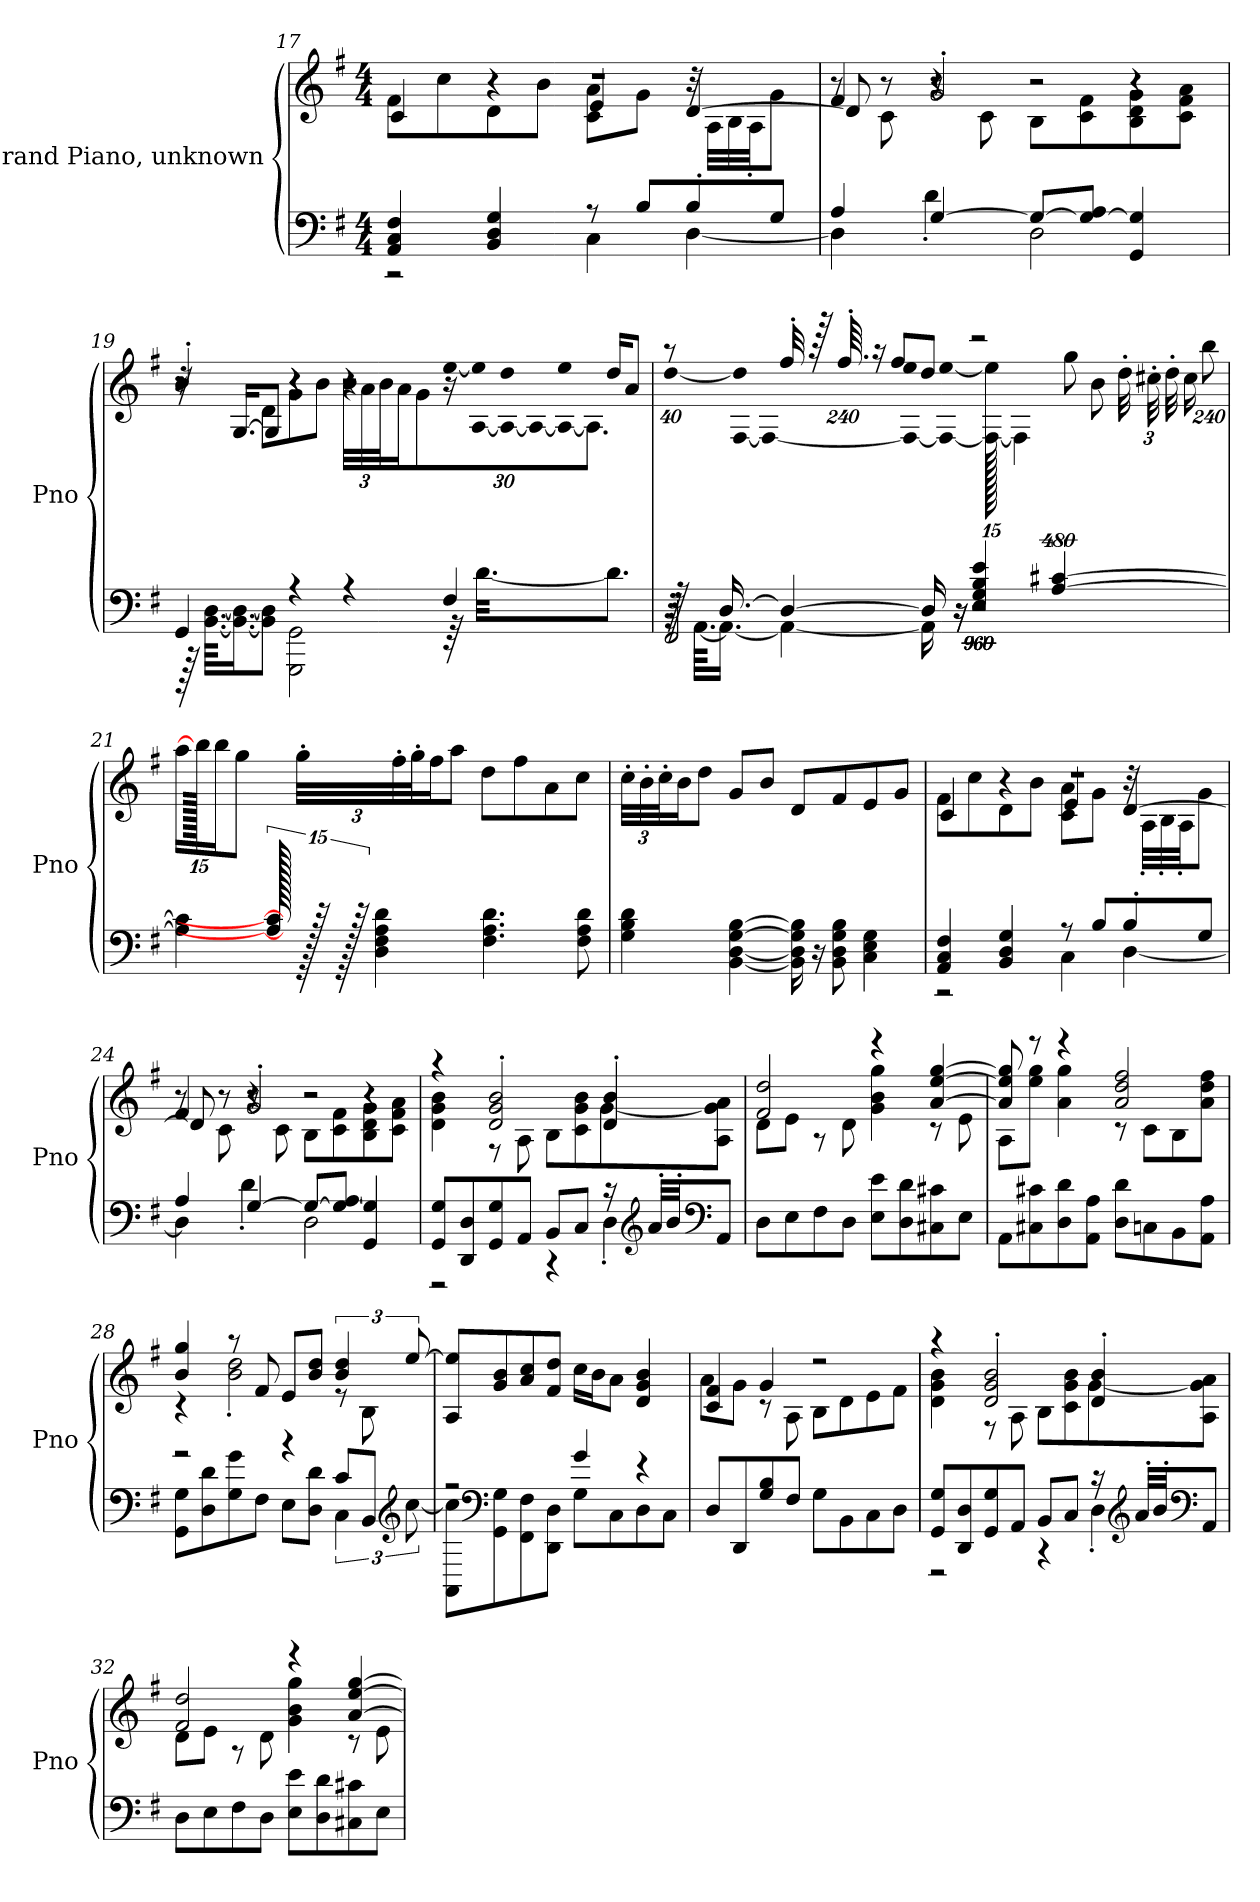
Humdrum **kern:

**kern	**kern
*part1	*part1
*staff2	*staff1
*I"Grand Piano, unknown	*
*I'Pno	*
*clefF4	*clefG2
*k[f#]	*k[f#]
*M4/4	*M4/4
=17	=17
*^	*^
*	*	*	*^
4AA/ 4C/ 4F#/	2r	1r	8f#\L	4c/
.	.	.	8cc\	.
4BB/ 4D/ 4G/	.	.	8d\	4r
.	.	.	8b\J	.
8r	4C\	.	8c\ 8a\L	4e/
8B/L	.	.	8g\J	.
8B'/	[4D\	.	32r	[4d/
.	.	.	32A\LLL	.
.	.	.	32B\	.
.	.	.	32A'\JJ	.
8G/J	.	.	8g\J	.
!!LO:LB:g=z	!!	!!
=18	=18	=18	=18	=18
4A/	4D\]	4f#/	8r	8d/]
.	.	.	8c\	8r
[4G/	4d'\	2g'/	8r	4r
.	.	.	8c\	.
8G/L_	2D\	.	8B\L	2r
8G/_ 8A/J	.	.	8c\ 8f#\	.
4GG/ 4G/]	.	4r	8B\ 8d\ 8g\	.
.	.	.	8c\ 8f#\ 8a\J	.
=19	=19	=19	=19	=19
4GG/	128r	4b'/	8r	32r
.	[64.BB\ [64.D\KKLL	.	.	.
.	16.BB\_ 16.D\_J	.	.	[16.G/KL
.	8BB\] 8D\]J	.	8d\L	8G/J]
4r	2GGG\ 2GG\	4r	8g\	4r
.	.	.	8b\J	.
*	*	*	*Xbrackettup	*
4r	.	4r	48b\LLL	2r
.	.	.	48a\	.
.	.	.	48b\J	.
.	.	.	16a\J	.
.	.	.	8g\	.
!	!	!	!LO:N:vis=256	!
4F#/	64r	16r	[1920%17ee\LLLL	.
!	!	!	!LO:N:vis=256	!
.	.	.	[1920%17A\ 1920%17ee\]J	.
.	[32.d\KKL	.	.	.
!	!	!	!LO:N:vis=64	!
.	.	.	960%17A\_ 960%17dd\	.
!	!	!	!LO:N:vis=256	!
.	.	.	1920%17A\K_	.
!	!	!	!LO:N:vis=64	!
.	.	.	960%17A\_ 960%17ee\JJJ	.
.	.	.	8.A\J]	.
.	8.d\J]	16dd/KL	.	.
.	.	8a/J	.	.
.	.	.	1920ryy	.
*	*	*	*v	*v
!!LO:LB:g=z
=20	=20	=20	=20
*	*^	*	*
!	!	!	!	!LO:N:vis=32
1920ryy	1920ryy	1920ryy	8r	[640%23dd\KLL
32r	128r	2FF#/	.	.
.	[64.AA\KKLL	.	.	.
[16.D/	16.AA\JJ_	.	.	.
!	!	!	!	!LO:N:vis=16
.	.	.	.	[1920%137F#\ 1920%137dd\]
!	!	!	!	!LO:N:vis=32
.	.	.	.	640%23F#\L_
.	.	.	32ff#'/	.
4D/_	4AA\_	.	.	.
!	!	!	!	!LO:N:vis=32
.	.	.	.	640%23F#\_ 640%23ee\J
.	.	.	128r	.
.	.	.	64.ff#'/	.
.	.	.	.	240%17F#\_ [240%17ee\J
.	.	.	16r	.
.	.	.	8ff#/L	1920F#\_ 1920ee\]
.	.	.	.	4F#\]
.	.	.	8dd/J	.
16D/]	16AA\]	.	.	.
16r	16r	.	.	.
.	.	.	2r	.
4E/ 4G/ 4B/ 4e/	1920%959r	1920%959r	.	8gg\L
.	.	.	.	8b\J
[1920%479A/ [1920%479c#X/	.	.	.	48dd'\LLL
.	.	.	.	48cc#X'\
.	.	.	.	48dd'\J
.	.	.	.	16cc#\J
.	.	.	.	[1920%239bb\J
*v	*v	*v	*	*
*	*v	*v
=21	=21
4A\] 4c#\]	16aa\LL
.	1920bb\]
.	16bb\J
.	8gg\J
1920A/_ 1920c#/_	.
1920r	48gg'\LLL
1920r	.
4D\ 4F#\ 4A\ 4d\	.
.	48ff#'\
.	48gg'\J
.	16ff#\J
.	8aa\J
.	8dd\L
4.F#\ 4.A\ 4.d\	.
.	8ff#\
.	8a\
.	8cc\J
8F#\ 8A\ 8d\	.
.	960ryy
!!LO:LB:g=z
=22	=22
4G\ 4B\ 4d\	48cc'\LLL
.	48b'\
.	48cc'\J
.	16b\J
.	8dd\J
[4BB\ [4D\ [4G\ [4B\	8g/L
.	8b/J
16BB\] 16D\] 16G\] 16B\]	8d/L
16r	.
8BB\ 8D\ 8G\ 8B\	8f#/
4C\ 4E\ 4G\	8e/
.	8g/J
=23	=23
*^	*^
*	*	*	*^
4AA/ 4C/ 4F#/	2r	1r	8f#\L	4c/
.	.	.	8cc\	.
4BB/ 4D/ 4G/	.	.	8d\	4r
.	.	.	8b\J	.
8r	4C\	.	8c\ 8a\L	4e/
8B/L	.	.	8g\J	.
8B'/	[4D\	.	32r	[4d/
.	.	.	32A'\LLL	.
.	.	.	32B'\	.
.	.	.	32A'\JJ	.
8G/J	.	.	8g\J	.
=24	=24	=24	=24	=24
4A/	4D\]	4f#/	8r	8d/]
.	.	.	8c\	8r
[4G/	4d'\	2g'/	8r	4r
.	.	.	8c\	.
8G/L_	2D\	.	8B\L	2r
8G/_ 8A/J	.	.	8c\ 8f#\	.
4GG/ 4G/]	.	4r	8B\ 8d\ 8g\	.
.	.	.	8c\ 8f#\ 8a\J	.
*	*	*	*v	*v
!!LO:PB:g=z
=25	=25	=25	=25
8GG/ 8G/L	2r	4r	4d\ 4g\ 4b\
8DD/ 8D/	.	.	.
8GG/ 8G/	.	2d/' 2g/' 2b/'	8r
8AA/J	.	.	8A\
8BB/L	4r	.	8B\L
8C/J	.	.	8c\ 8g\ 8b\
16r	4D'\	4d/' 4b/'	[8g\
*clefG2	*	*	*
32a'/LLL	.	.	.
32b'/JJ	.	.	.
*clefF4	*	*	*
8AA/J	.	.	8A\ 8g\] 8a\J
*v	*v	*	*
=26	=26	=26
8D\L	2f#/ 2dd/	8d\L
8E\	.	8e\J
8F#\	.	8r
8D\J	.	8d\
8E\ 8e\L	4r	4g\ 4b\ 4gg\
8D\ 8d\	.	.
8C#X\ 8c#X\	[4a/ [4ee/ [4gg/	8r
8E\J	.	8e\
=27	=27	=27
8AA\L	8a/] 8ee/] 8gg/]	8A\L
8C#X\ 8c#X\	8r	8ee\ 8gg\J
8D\ 8d\	4r	4a\ 4gg\
8AA\ 8A\J	.	.
8D\ 8d\L	2a/ 2dd/ 2ff#/	8r
8Cn\	.	8c\L
8BB\	.	8B\
8AA\ 8A\J	.	8a\ 8dd\ 8ff#\J
!!LO:LB:g=z	!!
=28	=28	=28
*^	*	*
2r	8GG\ 8G\L	4b/ 4gg/	4r
.	8D\ 8d\	.	.
.	8G\ 8g\	8r	2b\' 2dd\'
.	8F#\J	8f#/	.
4r	8E\L	8e/L	.
.	8D\ 8d\J	8b/ 8dd/J	.
*	*	*brackettup	*
8c/L	6C\	6b/ 6dd/	8r
8BB/J	.	.	8B\
*clefG2	*	*	*
.	[12cc\	[12ee/	.
*	*	*v	*v
=29	=29	=29
2r	8AA\ 8cc\]L	8A/ 8ee/]L
*clefF4	*	*
.	8GG\ 8G\	8g/ 8b/
.	8FF#\ 8F#\	8a/ 8cc/
.	8DD\ 8D\J	8f#/ 8dd/J
4g/	8G\L	16cc\LL
.	.	16b\J
.	8C\	8a\J
4r	8D\	4d/ 4g/ 4b/
.	8C\J	.
*v	*v	*
=30	=30
*	*^
8D/L	4c/ 4f#/	8a\L
8DD/	.	8g\J
8G/ 8B/	4g/	8r
8F#/J	.	8A\
8G\L	2r	8B\L
8BB\	.	8d\
8C\	.	8e\
8D\J	.	8f#\J
!!LO:LB:g=z	!!
=31	=31	=31
*^	*	*
8GG/ 8G/L	2r	4r	4d\ 4g\ 4b\
8DD/ 8D/	.	.	.
8GG/ 8G/	.	2d/' 2g/' 2b/'	8r
8AA/J	.	.	8A\
8BB/L	4r	.	8B\L
8C/J	.	.	8c\ 8g\ 8b\
16r	4D'\	4d/' 4b/'	[8g\
*clefG2	*	*	*
32a'/LLL	.	.	.
32b'/JJ	.	.	.
*clefF4	*	*	*
8AA/J	.	.	8A\ 8g\] 8a\J
*v	*v	*	*
=32	=32	=32
8D\L	2f#/ 2dd/	8d\L
8E\	.	8e\J
8F#\	.	8r
8D\J	.	8d\
8E\ 8e\L	4r	4g\ 4b\ 4gg\
8D\ 8d\	.	.
8C#X\ 8c#X\	[4a/ [4ee/ [4gg/	8r
8E\J	.	8e\
*	*v	*v
=	=
*-	*-
